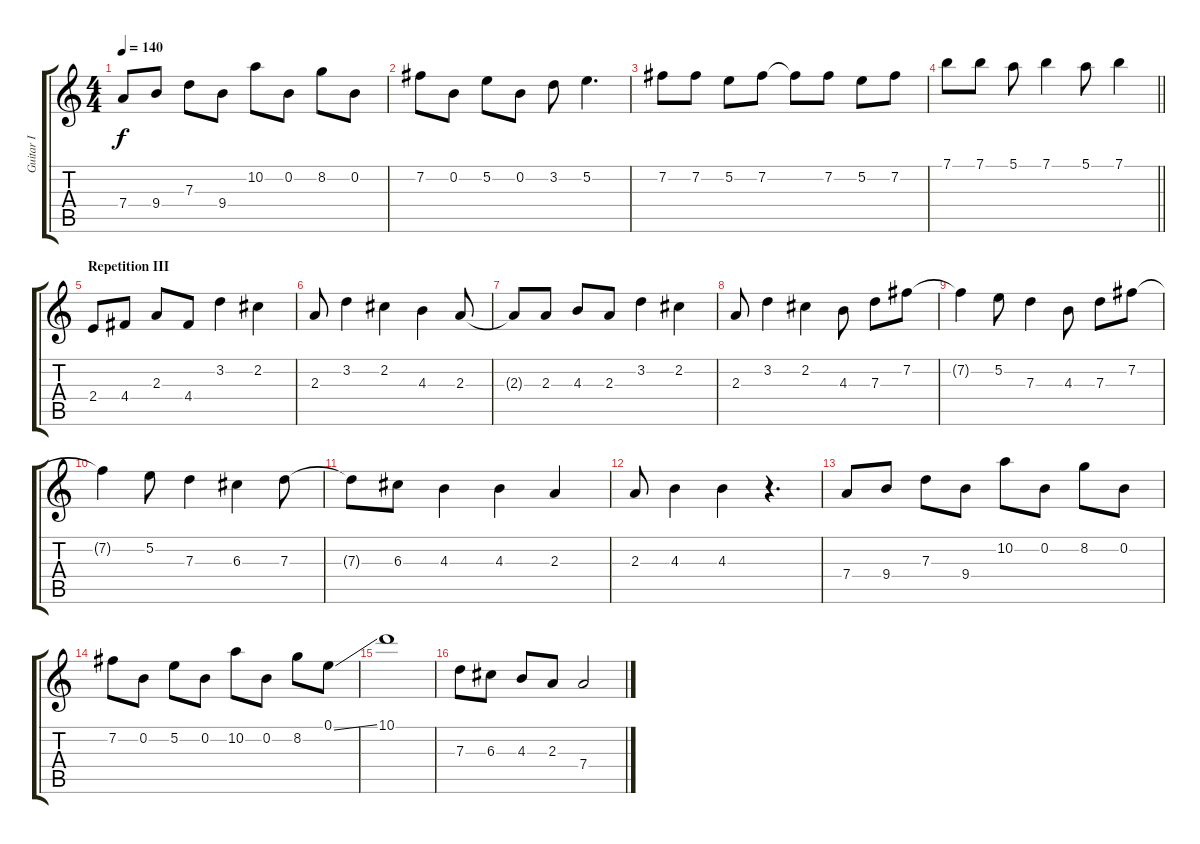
\track ("Guitar I" "Guitar I") {instrument distortionguitar}
\staff {score tabs}
\tuning (E4 B3 G3 D3 A2 E2) {hide}
\ts (4 4)
\tempo 140
\clef g2
\ks c
7.4.8{dy f} 9.4.8 7.3.8 9.4.8 10.2.8 0.2.8 8.2.8 0.2.8 |
7.2.8 0.2.8 5.2.8 0.2.8 3.2.8 5.2.4{d} |
7.2.8 7.2.8 5.2.8 7.2.8 7.2{t}.8 7.2.8 5.2.8 7.2.8 |
\barLineRight lightlight
7.1.8 7.1.8 5.1.8 7.1.4 5.1.8 7.1.4 |
\section ("" "Repetition III")
2.4.8 4.4.8 2.3.8 4.4.8 3.2.4 2.2.4 |
2.3.8 3.2.4 2.2.4 4.3.4 2.3.8 |
2.3{t}.8 2.3.8 4.3.8 2.3.8 3.2.4 2.2.4 |
2.3.8 3.2.4 2.2.4 4.3.8 7.3.8 7.2.8 |
7.2{t}.4 5.2.8 7.3.4 4.3.8 7.3.8 7.2.8 |
7.2{t}.4 5.2.8 7.3.4 6.3.4 7.3.8 |
7.3{t}.8 6.3.8 4.3.4 4.3.4 2.3.4 |
2.3.8 4.3.4 4.3.4 r.4{d} |
7.4.8 9.4.8 7.3.8 9.4.8 10.2.8 0.2.8 8.2.8 0.2.8 |
7.2.8 0.2.8 5.2.8 0.2.8 10.2.8 0.2.8 8.2.8 0.1{ss}.8 |
10.1.1 |
7.3.8 6.3.8 4.3.8 2.3.8 7.4.2
